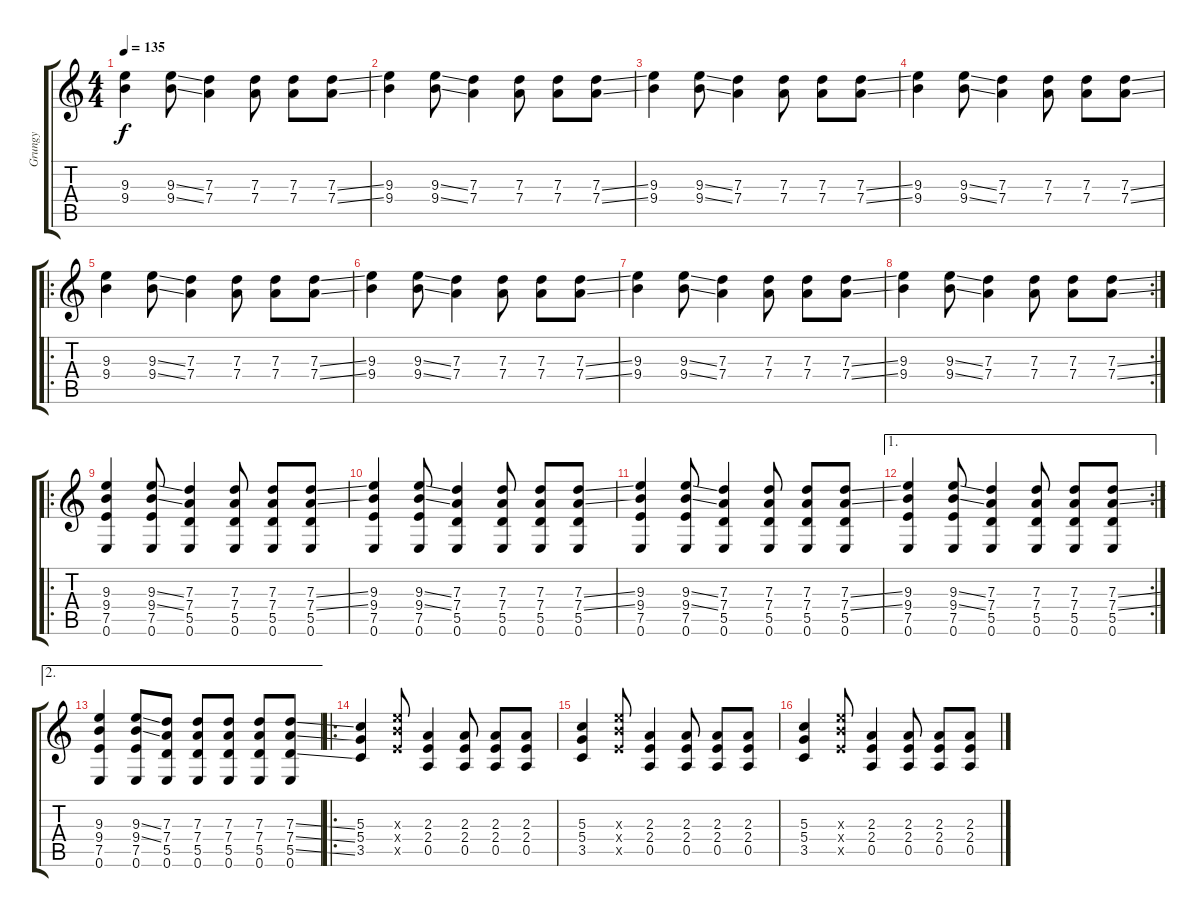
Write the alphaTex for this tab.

\track ("Grungy" "Grungy") {instrument distortionguitar}
\staff {score tabs}
\tuning (E4 B3 G3 D3 A2 E2) {hide}
\ts (4 4)
\tempo 135
\clef g2
\ks c
(9.3 9.4).4{dy f} (9.3{ss} 9.4{ss}).8 (7.3 7.4).4 (7.3 7.4).8 (7.3 7.4).8 (7.3{ss} 7.4{ss}).8 |
(9.3 9.4).4 (9.3{ss} 9.4{ss}).8 (7.3 7.4).4 (7.3 7.4).8 (7.3 7.4).8 (7.3{ss} 7.4{ss}).8 |
(9.3 9.4).4 (9.3{ss} 9.4{ss}).8 (7.3 7.4).4 (7.3 7.4).8 (7.3 7.4).8 (7.3{ss} 7.4{ss}).8 |
(9.3 9.4).4 (9.3{ss} 9.4{ss}).8 (7.3 7.4).4 (7.3 7.4).8 (7.3 7.4).8 (7.3{ss} 7.4{ss}).8 |
\ro
(9.3 9.4).4 (9.3{ss} 9.4{ss}).8 (7.3 7.4).4 (7.3 7.4).8 (7.3 7.4).8 (7.3{ss} 7.4{ss}).8 |
(9.3 9.4).4 (9.3{ss} 9.4{ss}).8 (7.3 7.4).4 (7.3 7.4).8 (7.3 7.4).8 (7.3{ss} 7.4{ss}).8 |
(9.3 9.4).4 (9.3{ss} 9.4{ss}).8 (7.3 7.4).4 (7.3 7.4).8 (7.3 7.4).8 (7.3{ss} 7.4{ss}).8 |
\rc 2
(9.3 9.4).4 (9.3{ss} 9.4{ss}).8 (7.3 7.4).4 (7.3 7.4).8 (7.3 7.4).8 (7.3{ss} 7.4{ss}).8 |
\ro
(9.3 9.4 7.5 0.6).4 (9.3{ss} 9.4{ss} 7.5 0.6).8 (7.3 7.4 5.5 0.6).4 (7.3 7.4 5.5 0.6).8 (7.3 7.4 5.5 0.6).8 (7.3{ss} 7.4{ss} 5.5 0.6).8 |
(9.3 9.4 7.5 0.6).4 (9.3{ss} 9.4{ss} 7.5 0.6).8 (7.3 7.4 5.5 0.6).4 (7.3 7.4 5.5 0.6).8 (7.3 7.4 5.5 0.6).8 (7.3{ss} 7.4{ss} 5.5 0.6).8 |
(9.3 9.4 7.5 0.6).4 (9.3{ss} 9.4{ss} 7.5 0.6).8 (7.3 7.4 5.5 0.6).4 (7.3 7.4 5.5 0.6).8 (7.3 7.4 5.5 0.6).8 (7.3{ss} 7.4{ss} 5.5 0.6).8 |
\ae 1
\rc 2
(9.3 9.4 7.5 0.6).4 (9.3{ss} 9.4{ss} 7.5 0.6).8 (7.3 7.4 5.5 0.6).4 (7.3 7.4 5.5 0.6).8 (7.3 7.4 5.5 0.6).8 (7.3{ss} 7.4{ss} 5.5 0.6).8 |
\ae 2
(9.3 9.4 7.5 0.6).4 (9.3{ss} 9.4{ss} 7.5 0.6).8 (7.3 7.4 5.5 0.6).8 (7.3 7.4 5.5 0.6).8 (7.3 7.4 5.5 0.6).8 (7.3 7.4 5.5 0.6).8 (7.3{ss} 7.4{ss} 5.5{ss} 0.6).8 |
\ro
(5.3 5.4 3.5).4 (9.3{x} 9.4{x} 7.5{x}).8 (2.3 2.4 0.5).4 (2.3 2.4 0.5).8 (2.3 2.4 0.5).8 (2.3 2.4 0.5).8 |
(5.3 5.4 3.5).4 (9.3{x} 9.4{x} 7.5{x}).8 (2.3 2.4 0.5).4 (2.3 2.4 0.5).8 (2.3 2.4 0.5).8 (2.3 2.4 0.5).8 |
(5.3 5.4 3.5).4 (9.3{x} 9.4{x} 7.5{x}).8 (2.3 2.4 0.5).4 (2.3 2.4 0.5).8 (2.3 2.4 0.5).8 (2.3 2.4 0.5).8
